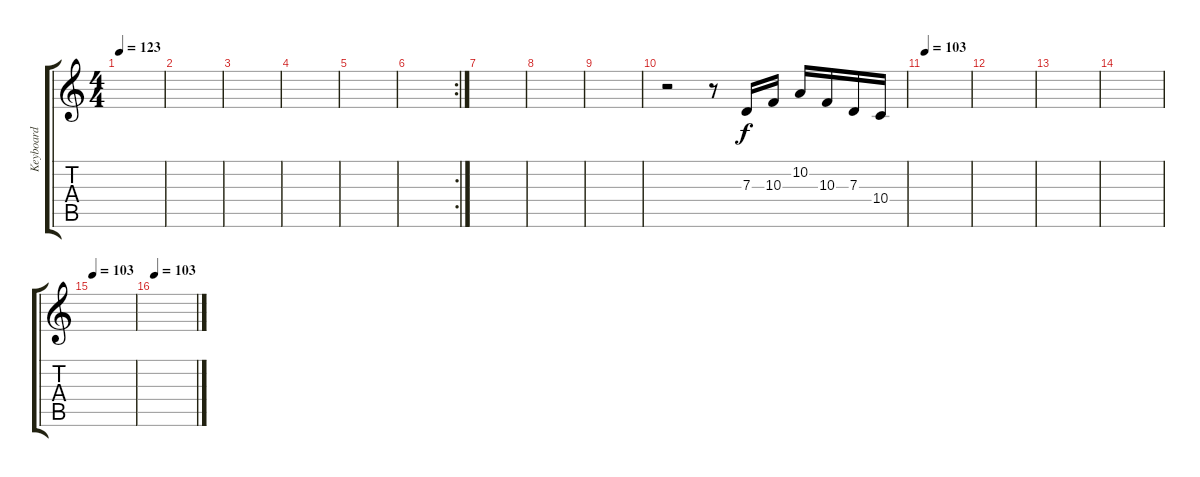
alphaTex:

\track ("Keyboard" "Keyboard") {instrument choiraahs}
\staff {score tabs}
\tuning (E4 B3 G3 D3 A2 E2) {hide}
\ts (4 4)
\tempo 123
\clef g2
\ks c
|
|
|
|
|
\rc 2
|
|
|
|
r.2 r.8 7.3.16{volume 11 instrument harpsichord} 10.3.16 10.2.16 10.3.16 7.3.16 10.4.16 |
\tempo 103
|
|
|
|
\tempo 103
|
\tempo 103
